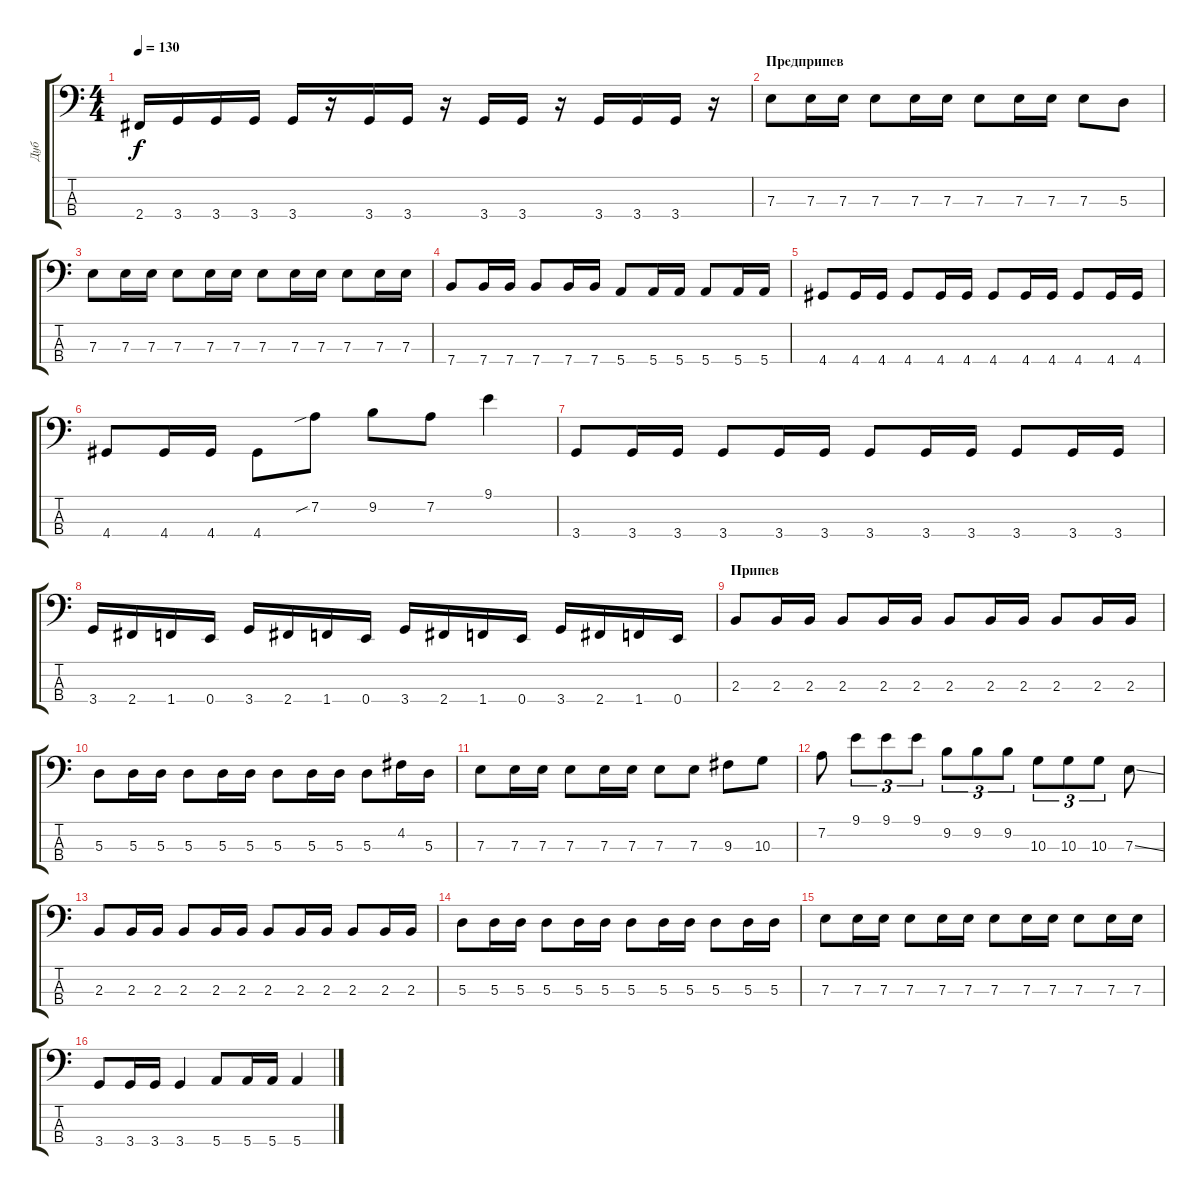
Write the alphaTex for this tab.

\track ("Дуб" "Дуб") {instrument electricbassfinger}
\staff {score tabs}
\tuning (G2 D2 A1 E1) {hide}
\ts (4 4)
\tempo 130
\clef f4
\ks c
2.4.16{dy f} 3.4.16 3.4.16 3.4.16 3.4.16 r.16 3.4.16 3.4.16 r.16 3.4.16 3.4.16 r.16 3.4.16 3.4.16 3.4.16 r.16 |
\section ("" "Предприпев")
7.3.8 7.3.16 7.3.16 7.3.8 7.3.16 7.3.16 7.3.8 7.3.16 7.3.16 7.3.8 5.3.8 |
7.3.8 7.3.16 7.3.16 7.3.8 7.3.16 7.3.16 7.3.8 7.3.16 7.3.16 7.3.8 7.3.16 7.3.16 |
7.4.8 7.4.16 7.4.16 7.4.8 7.4.16 7.4.16 5.4.8 5.4.16 5.4.16 5.4.8 5.4.16 5.4.16 |
4.4.8 4.4.16 4.4.16 4.4.8 4.4.16 4.4.16 4.4.8 4.4.16 4.4.16 4.4.8 4.4.16 4.4.16 |
4.4.8 4.4.16 4.4.16 4.4.8 7.2{sib}.8 9.2.8 7.2.8 9.1.4 |
3.4.8 3.4.16 3.4.16 3.4.8 3.4.16 3.4.16 3.4.8 3.4.16 3.4.16 3.4.8 3.4.16 3.4.16 |
3.4.16 2.4.16 1.4.16 0.4.16 3.4.16 2.4.16 1.4.16 0.4.16 3.4.16 2.4.16 1.4.16 0.4.16 3.4.16 2.4.16 1.4.16 0.4.16 |
\section ("" "Припев")
2.3.8 2.3.16 2.3.16 2.3.8 2.3.16 2.3.16 2.3.8 2.3.16 2.3.16 2.3.8 2.3.16 2.3.16 |
5.3.8 5.3.16 5.3.16 5.3.8 5.3.16 5.3.16 5.3.8 5.3.16 5.3.16 5.3.8 4.2.16 5.3.16 |
7.3.8 7.3.16 7.3.16 7.3.8 7.3.16 7.3.16 7.3.8 7.3.8 9.3.8 10.3.8 |
7.2.8 9.1.8{tu (3 2)} 9.1.8{tu (3 2)} 9.1.8{tu (3 2)} 9.2.8{tu (3 2)} 9.2.8{tu (3 2)} 9.2.8{tu (3 2)} 10.3.8{tu (3 2)} 10.3.8{tu (3 2)} 10.3.8{tu (3 2)} 7.3{ss}.8 |
2.3.8 2.3.16 2.3.16 2.3.8 2.3.16 2.3.16 2.3.8 2.3.16 2.3.16 2.3.8 2.3.16 2.3.16 |
5.3.8 5.3.16 5.3.16 5.3.8 5.3.16 5.3.16 5.3.8 5.3.16 5.3.16 5.3.8 5.3.16 5.3.16 |
7.3.8 7.3.16 7.3.16 7.3.8 7.3.16 7.3.16 7.3.8 7.3.16 7.3.16 7.3.8 7.3.16 7.3.16 |
3.4.8 3.4.16 3.4.16 3.4.4 5.4.8 5.4.16 5.4.16 5.4.4
